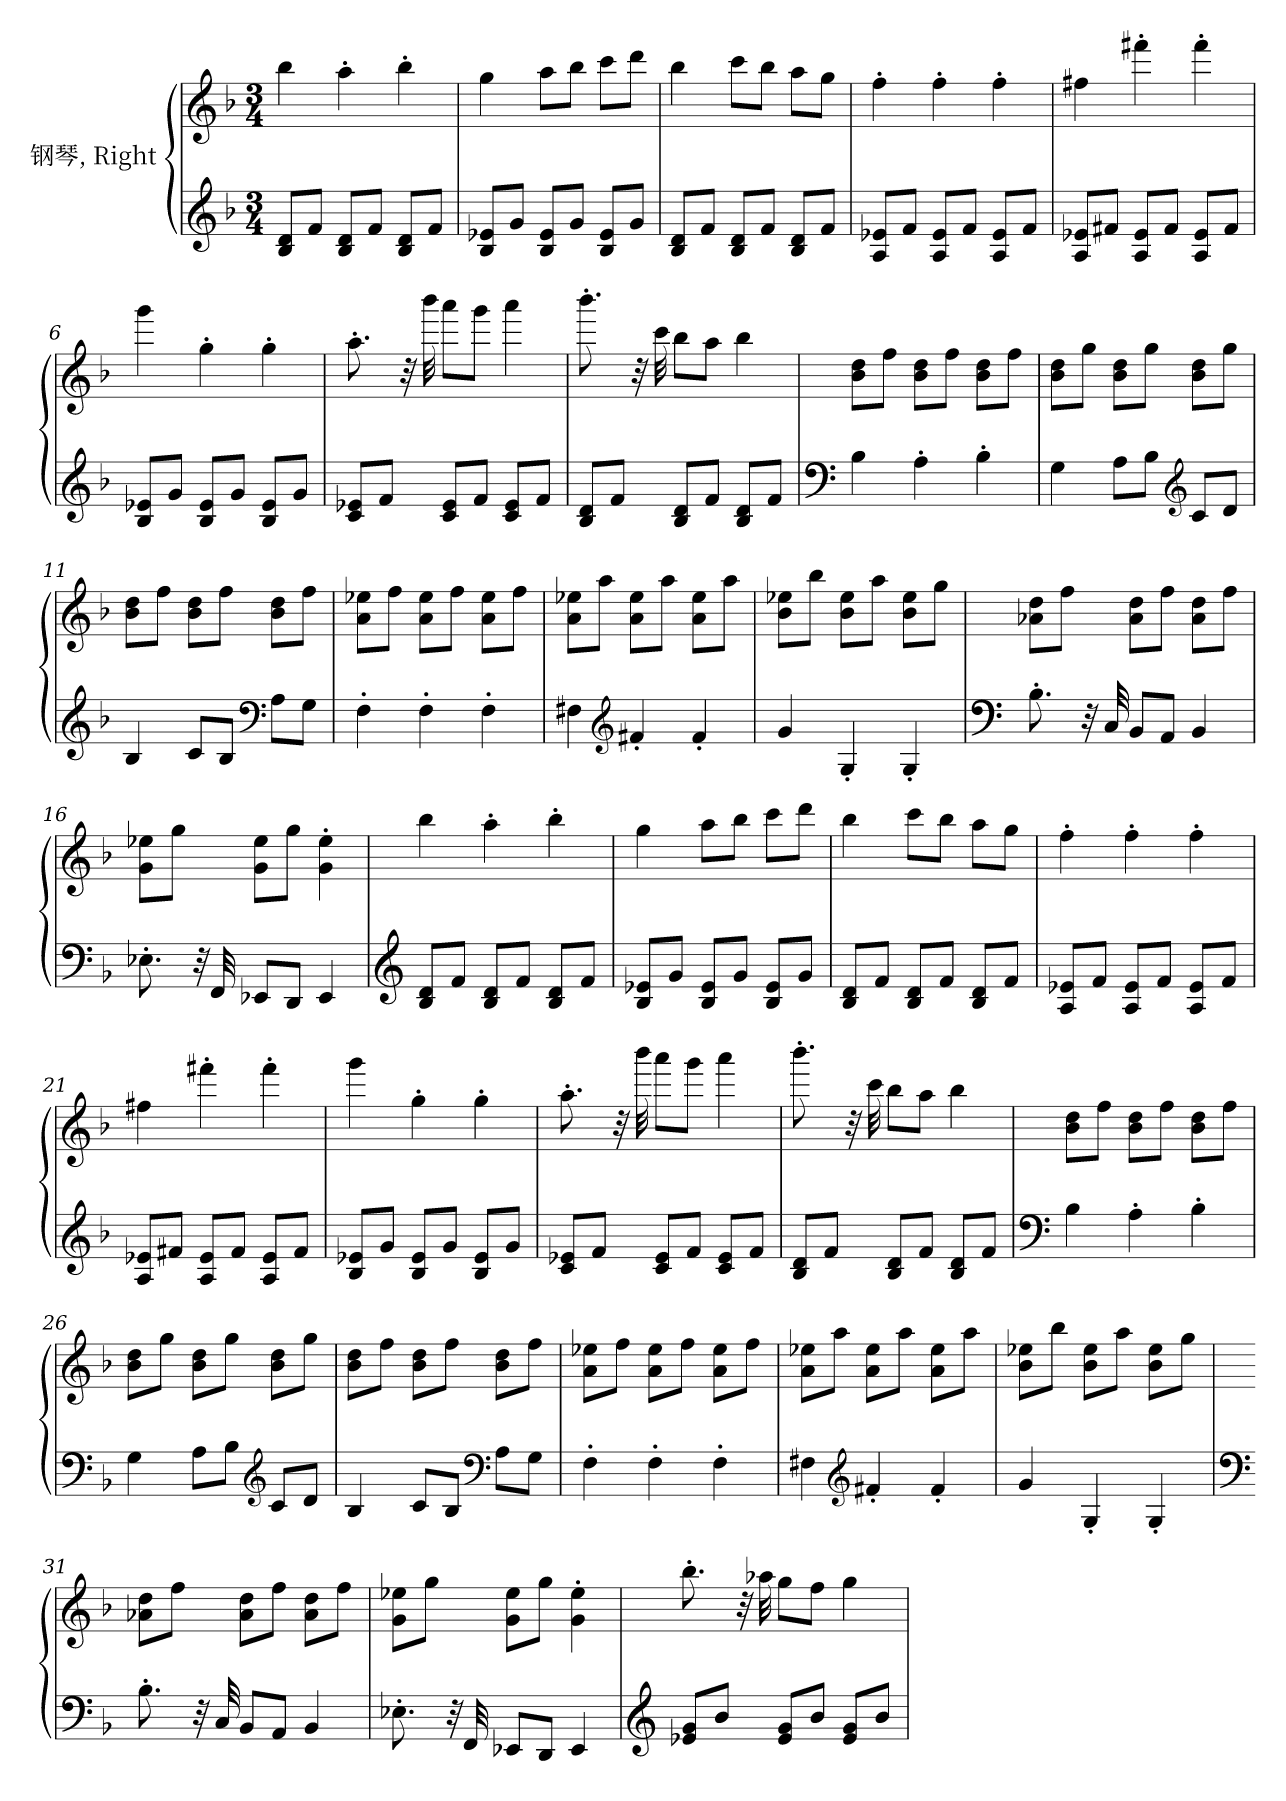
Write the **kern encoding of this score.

**kern	**kern
*part1	*part1
*staff2	*staff1
*I"钢琴, Right	*
*clefG2	*clefG2
*k[b-]	*k[b-]
*M3/4	*M3/4
*MM242	*MM242
=1	=1
8B-/ 8d/L	4bb-\
8f/J	.
8B-/ 8d/L	4aa'\
8f/J	.
8B-/ 8d/L	4bb-'\
8f/J	.
=2	=2
8B-/ 8e-X/L	4gg\
8g/J	.
8B-/ 8e-/L	8aa\L
8g/J	8bb-\J
8B-/ 8e-/L	8ccc\L
8g/J	8ddd\J
=3	=3
8B-/ 8d/L	4bb-\
8f/J	.
8B-/ 8d/L	8ccc\L
8f/J	8bb-\J
8B-/ 8d/L	8aa\L
8f/J	8gg\J
=4	=4
8A/ 8e-X/L	4ff'\
8f/J	.
8A/ 8e-/L	4ff'\
8f/J	.
8A/ 8e-/L	4ff'\
8f/J	.
=5	=5
8A/ 8e-X/L	4ff#X\
8f#X/J	.
8A/ 8e-/L	4fff#X'\
8f#/J	.
8A/ 8e-/L	4fff#'\
8f#/J	.
=6	=6
8B-/ 8e-X/L	4ggg\
8g/J	.
8B-/ 8e-/L	4gg'\
8g/J	.
8B-/ 8e-/L	4gg'\
8g/J	.
!!LO:LB:g=z
=7	=7
8c/ 8e-X/L	8.aa'\
8f/J	.
.	32r
.	32bbb-\
8c/ 8e-/L	8aaa\L
8f/J	8ggg\J
8c/ 8e-/L	4aaa\
8f/J	.
=8	=8
8B-/ 8d/L	8.bbb-'\
8f/J	.
.	32r
.	32ccc\
8B-/ 8d/L	8bb-\L
8f/J	8aa\J
8B-/ 8d/L	4bb-\
8f/J	.
=9	=9
*clefF4	*
4B-\	8b-\ 8dd\L
.	8ff\J
4A'\	8b-\ 8dd\L
.	8ff\J
4B-'\	8b-\ 8dd\L
.	8ff\J
=10	=10
4G\	8b-\ 8dd\L
.	8gg\J
8A\L	8b-\ 8dd\L
8B-\J	8gg\J
*clefG2	*
8c/L	8b-\ 8dd\L
8d/J	8gg\J
=11	=11
4B-/	8b-\ 8dd\L
.	8ff\J
8c/L	8b-\ 8dd\L
8B-/J	8ff\J
*clefF4	*
8A\L	8b-\ 8dd\L
8G\J	8ff\J
!!LO:LB:g=z
=12	=12
4F'\	8a\ 8ee-X\L
.	8ff\J
4F'\	8a\ 8ee-\L
.	8ff\J
4F'\	8a\ 8ee-\L
.	8ff\J
=13	=13
4F#X\	8a\ 8ee-X\L
.	8aa\J
*clefG2	*
4f#X'/	8a\ 8ee-\L
.	8aa\J
4f#'/	8a\ 8ee-\L
.	8aa\J
=14	=14
4g/	8b-\ 8ee-X\L
.	8bb-\J
4G'/	8b-\ 8ee-\L
.	8aa\J
4G'/	8b-\ 8ee-\L
.	8gg\J
=15	=15
*clefF4	*
*	*MM243
8.B-'\	8a-X\ 8dd\L
.	8ff\J
32r	.
32C/	.
8BB-/L	8a-\ 8dd\L
8AA/J	8ff\J
*	*MM243
4BB-/	8a-\ 8dd\L
.	8ff\J
=16	=16
8.E-X'\	8g\ 8ee-X\L
*	*MM233
.	8gg\J
32r	.
32FF/	.
8EE-X/L	8g\ 8ee-\L
*	*MM219
8DD/J	8gg\J
*	*MM212
4EE-/	4g\' 4ee-\'
!!LO:LB:g=z
=17	=17
*clefG2	*
*	*MM228
8B-/ 8d/L	4bb-\
8f/J	.
8B-/ 8d/L	4aa'\
8f/J	.
8B-/ 8d/L	4bb-'\
8f/J	.
=18	=18
8B-/ 8e-X/L	4gg\
8g/J	.
8B-/ 8e-/L	8aa\L
8g/J	8bb-\J
8B-/ 8e-/L	8ccc\L
8g/J	8ddd\J
=19	=19
8B-/ 8d/L	4bb-\
8f/J	.
8B-/ 8d/L	8ccc\L
8f/J	8bb-\J
8B-/ 8d/L	8aa\L
8f/J	8gg\J
=20	=20
8A/ 8e-X/L	4ff'\
8f/J	.
8A/ 8e-/L	4ff'\
8f/J	.
8A/ 8e-/L	4ff'\
8f/J	.
=21	=21
8A/ 8e-X/L	4ff#X\
8f#X/J	.
8A/ 8e-/L	4fff#X'\
8f#/J	.
8A/ 8e-/L	4fff#'\
8f#/J	.
=22	=22
8B-/ 8e-X/L	4ggg\
8g/J	.
8B-/ 8e-/L	4gg'\
8g/J	.
8B-/ 8e-/L	4gg'\
8g/J	.
!!LO:LB:g=z
=23	=23
8c/ 8e-X/L	8.aa'\
8f/J	.
.	32r
.	32bbb-\
8c/ 8e-/L	8aaa\L
8f/J	8ggg\J
8c/ 8e-/L	4aaa\
8f/J	.
=24	=24
8B-/ 8d/L	8.bbb-'\
8f/J	.
.	32r
.	32ccc\
8B-/ 8d/L	8bb-\L
8f/J	8aa\J
8B-/ 8d/L	4bb-\
8f/J	.
=25	=25
*clefF4	*
4B-\	8b-\ 8dd\L
.	8ff\J
4A'\	8b-\ 8dd\L
.	8ff\J
4B-'\	8b-\ 8dd\L
.	8ff\J
=26	=26
4G\	8b-\ 8dd\L
.	8gg\J
8A\L	8b-\ 8dd\L
8B-\J	8gg\J
*clefG2	*
8c/L	8b-\ 8dd\L
8d/J	8gg\J
=27	=27
4B-/	8b-\ 8dd\L
.	8ff\J
8c/L	8b-\ 8dd\L
8B-/J	8ff\J
*clefF4	*
8A\L	8b-\ 8dd\L
8G\J	8ff\J
!!LO:LB:g=z
=28	=28
4F'\	8a\ 8ee-X\L
.	8ff\J
4F'\	8a\ 8ee-\L
.	8ff\J
4F'\	8a\ 8ee-\L
.	8ff\J
=29	=29
4F#X\	8a\ 8ee-X\L
.	8aa\J
*clefG2	*
4f#X'/	8a\ 8ee-\L
.	8aa\J
4f#'/	8a\ 8ee-\L
.	8aa\J
=30	=30
4g/	8b-\ 8ee-X\L
.	8bb-\J
4G'/	8b-\ 8ee-\L
.	8aa\J
4G'/	8b-\ 8ee-\L
.	8gg\J
=31	=31
*clefF4	*
8.B-'\	8a-X\ 8dd\L
.	8ff\J
32r	.
32C/	.
*	*MM242
8BB-/L	8a-\ 8dd\L
*	*MM240
8AA/J	8ff\J
*	*MM239
4BB-/	8a-\ 8dd\L
.	8ff\J
=32	=32
8.E-X'\	8g\ 8ee-X\L
.	8gg\J
32r	.
32FF/	.
8EE-X/L	8g\ 8ee-\L
8DD/J	8gg\J
*	*MM224
4EE-/	4g\' 4ee-\'
!!LO:PB:g=z
=33	=33
*clefG2	*
*	*MM213
8e-X/ 8g/L	8.bb-'\
8b-/J	.
*	*MM233
.	32r
.	32aa-X\
8e-/ 8g/L	8gg\L
*	*MM240
8b-/J	8ff\J
*	*MM243
8e-/ 8g/L	4gg\
8b-/J	.
=	=
*-	*-
